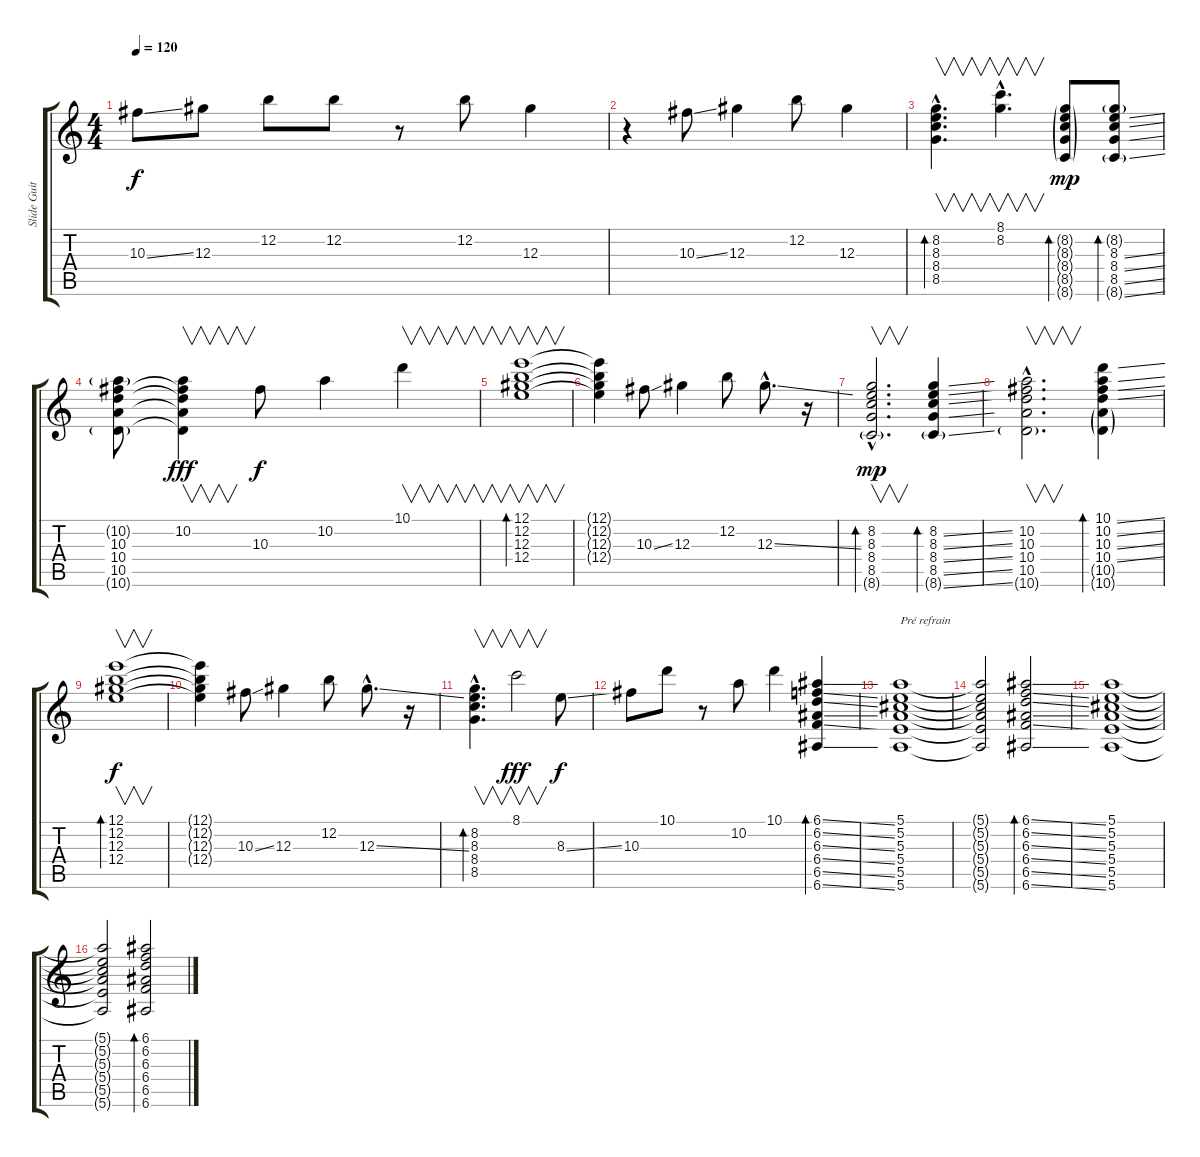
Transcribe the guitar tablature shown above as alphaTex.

\track ("Slide Guitare" "Slide Guit") {instrument electricguitarclean}
\staff {score tabs}
\tuning (E4 B3 Ab3 E3 B2 E2) {hide}
\ts (4 4)
\tempo 120
\clef g2
\ks c
10.3{ss}.8{dy f} 12.3.8 12.2.8 12.2.8 r.8 12.2.8 12.3.4 |
r.4 10.3{ss}.8 12.3.4 12.2.8 12.3.4 |
(8.2{hac} 8.3{hac} 8.4{hac} 8.5{hac}).4{v d bd 60} (8.1{hac} 8.2{hac}).4{v d} (8.2{g} 8.3{g} 8.4{g} 8.5{g} 8.6{g}).8{bd 60 dy mp} (8.2{g} 8.3{ss} 8.4{ss} 8.5{ss} 8.6{ss g}).8{bd 60} |
(10.2{g} 10.3 10.4 10.5 10.6{g}).8 (10.2 10.3{t} 10.4{t} 10.5{t} 10.6{t}).4{v dy fff} 10.3.8{dy f} 10.2.4 10.1.4{v} |
(12.1 12.2 12.3 12.4).1{v bd 60} |
(12.1{t} 12.2{t} 12.3{t} 12.4{t}).4 10.3{ss}.8 12.3.4 12.2.8 12.3{ss hac}.8{d} r.16 |
(8.2{hac} 8.3{hac} 8.4{hac} 8.5{hac} 8.6{g hac}).2{v d bd 60 dy mp} (8.2{ss} 8.3{ss} 8.4{ss} 8.5{ss} 8.6{ss g}).4{bd 60} |
(10.2{hac} 10.3{hac} 10.4{hac} 10.5{hac} 10.6{g hac}).2{v d} (10.1{ss} 10.2{ss} 10.3{ss} 10.4{ss} 10.5{g} 10.6{g}).4{bd 60} |
(12.1 12.2 12.3 12.4).1{v bd 60 dy f} |
(12.1{t} 12.2{t} 12.3{t} 12.4{t}).4 10.3{ss}.8 12.3.4 12.2.8 12.3{ss hac}.8{d} r.16 |
(8.2{hac} 8.3{hac} 8.4{hac} 8.5{hac}).4{v d bd 60} 8.1.2{v dy fff} 8.3{ss}.8{dy f} |
10.3.8 10.1.8 r.8 10.2.8 10.1.4 (6.1{ss} 6.2{ss} 6.3{ss} 6.4{ss} 6.5{ss} 6.6{ss}).4{bd 60} |
(5.1 5.2 5.3 5.4 5.5 5.6).1{txt "Pré refrain"} |
(5.1{t} 5.2{t} 5.3{t} 5.4{t} 5.5{t} 5.6{t}).2 (6.1{ss} 6.2{ss} 6.3{ss} 6.4{ss} 6.5{ss} 6.6{ss}).2{bd 60} |
(5.1 5.2 5.3 5.4 5.5 5.6).1 |
(5.1{t} 5.2{t} 5.3{t} 5.4{t} 5.5{t} 5.6{t}).2 (6.1{ss} 6.2{ss} 6.3{ss} 6.4{ss} 6.5{ss} 6.6{ss}).2{bd 60}
